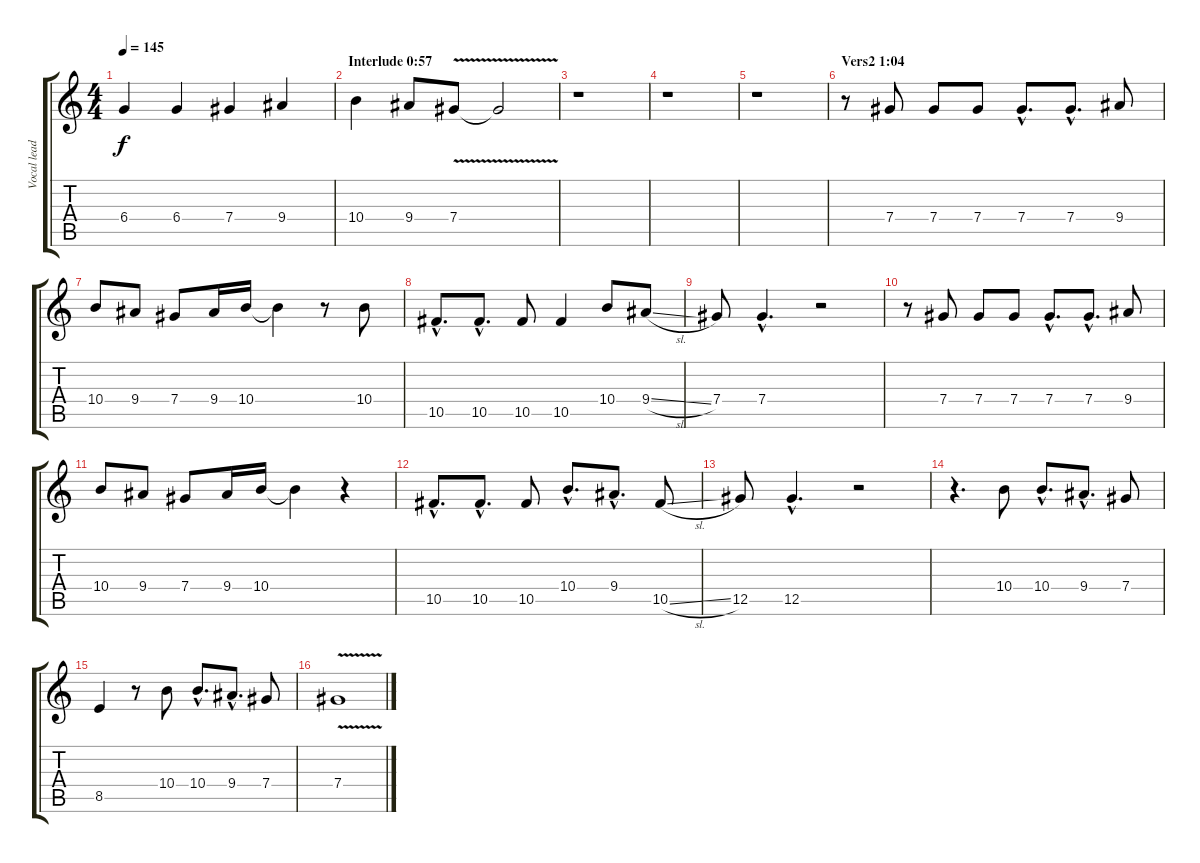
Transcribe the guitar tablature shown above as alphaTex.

\track ("Vocal lead" "Vocal lead") {instrument oboe}
\staff {score tabs}
\tuning (Eb5 Bb4 Gb4 Db4 Ab3 Eb3) {hide}
\ts (4 4)
\tempo 145
\clef g2
\ks c
6.4.4{dy f} 6.4.4 7.4.4 9.4.4 |
\section ("" "Interlude 0:57")
10.4.4 9.4.8 7.4{v}.8 7.4{t}.2 |
r.1 |
r.1 |
r.1 |
\section ("" "Vers2 1:04")
r.8 7.4.8 7.4.8 7.4.8 7.4{hac}.8{d} 7.4{hac}.8{d} 9.4.8 |
10.4.8 9.4.8 7.4.8 9.4.16 10.4.16 10.4{t}.4 r.8 10.4.8 |
10.5{hac}.8{d} 10.5{hac}.8{d} 10.5.8 10.5.4 10.4.8 9.4{sl}.8 |
7.4.8 7.4{hac}.4{d} r.2 |
r.8 7.4.8 7.4.8 7.4.8 7.4{hac}.8{d} 7.4{hac}.8{d} 9.4.8 |
10.4.8 9.4.8 7.4.8 9.4.16 10.4.16 10.4{t}.4 r.4 |
10.5{hac}.8{d} 10.5{hac}.8{d} 10.5.8 10.4{hac}.8{d} 9.4{hac}.8{d} 10.5{sl}.8 |
12.5.8 12.5{hac}.4{d} r.2 |
r.4{d} 10.4.8 10.4{hac}.8{d} 9.4{hac}.8{d} 7.4.8 |
8.5.4 r.8 10.4.8 10.4{hac}.8{d} 9.4{hac}.8{d} 7.4.8 |
7.4{v}.1
